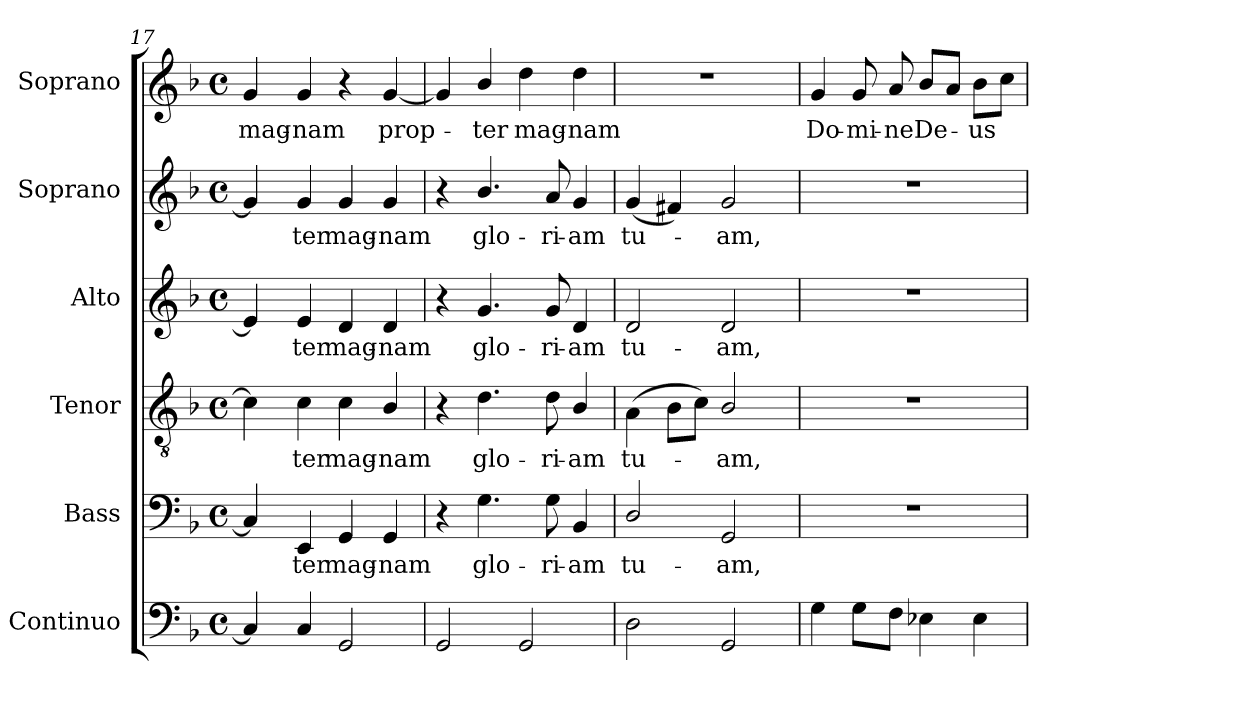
**kern	**kern	**text	**kern	**text	**kern	**text	**kern	**text	**kern	**text
*part6	*part5	*part5	*part4	*part4	*part3	*part3	*part2	*part2	*part1	*part1
*staff6	*staff5	*staff5	*staff4	*staff4	*staff3	*staff3	*staff2	*staff2	*staff1	*staff1
*I"Continuo	*I"Bass	*	*I"Tenor	*	*I"Alto	*	*I"Soprano	*	*I"Soprano	*
*I'Cont.	*I'B.	*	*I'T.	*	*I'A.	*	*I'S.	*	*I'S.	*
*clefF4	*clefF4	*	*clefGv2	*	*clefG2	*	*clefG2	*	*clefG2	*
*	*	*	*ITrd7c12	*	*	*	*	*	*	*
*k[b-]	*k[b-]	*	*k[b-]	*	*k[b-]	*	*k[b-]	*	*k[b-]	*
*F:	*F:	*	*F:	*	*F:	*	*F:	*	*F:	*
*M4/4	*M4/4	*	*M4/4	*	*M4/4	*	*M4/4	*	*M4/4	*
*met(c)	*met(c)	*	*met(c)	*	*met(c)	*	*met(c)	*	*met(c)	*
=17	=17	=17	=17	=17	=17	=17	=17	=17	=17	=17
!	!	!	!	!	!	!	!	!	!	!LO:LY:b:color=#000000
4Ci/]	4Ci/]	.	4Ci\]	.	4ei/]	.	4gi/]	.	4gi/	mag-
!	!	!LO:LY:b:color=#000000	!	!	!	!	!	!	!	!
!	!	!	!	!LO:LY:b:color=#000000	!	!	!	!	!	!
!	!	!	!	!	!	!LO:LY:b:color=#000000	!	!	!	!
!	!	!	!	!	!	!	!	!LO:LY:b:color=#000000	!	!
!	!	!	!	!	!	!	!	!	!	!LO:LY:b:color=#000000
4Ci/	4EEi/	-ter	4Ci\	-ter	4ei/	-ter	4gi/	-ter	4gi/	-nam
!	!	!LO:LY:b:color=#000000	!	!	!	!	!	!	!	!
!	!	!	!	!LO:LY:b:color=#000000	!	!	!	!	!	!
!	!	!	!	!	!	!LO:LY:b:color=#000000	!	!	!	!
!	!	!	!	!	!	!	!	!LO:LY:b:color=#000000	!	!
2GGi/	4GGi/	mag-	4Ci\	mag-	4di/	mag-	4gi/	mag-	4r	.
!	!	!LO:LY:b:color=#000000	!	!	!	!	!	!	!	!
!	!	!	!	!LO:LY:b:color=#000000	!	!	!	!	!	!
!	!	!	!	!	!	!LO:LY:b:color=#000000	!	!	!	!
!	!	!	!	!	!	!	!	!LO:LY:b:color=#000000	!	!
!	!	!	!	!	!	!	!	!	!	!LO:LY:b:color=#000000
.	4GGi/	-nam	4BB-i/	-nam	4di/	-nam	4gi/	-nam	[4gi/	prop-
=18	=18	=18	=18	=18	=18	=18	=18	=18	=18	=18
2GGi/	4r	.	4r	.	4r	.	4r	.	4gi/]	.
!	!	!LO:LY:b:color=#000000	!	!	!	!	!	!	!	!
!	!	!	!	!LO:LY:b:color=#000000	!	!	!	!	!	!
!	!	!	!	!	!	!LO:LY:b:color=#000000	!	!	!	!
!	!	!	!	!	!	!	!	!LO:LY:b:color=#000000	!	!
!	!	!	!	!	!	!	!	!	!	!LO:LY:b:color=#000000
.	4.Gi\	glo-	4.Di\	glo-	4.gi/	glo-	4.b-i/	glo-	4b-i/	-ter
!	!	!	!	!	!	!	!	!	!	!LO:LY:b:color=#000000
2GGi/	.	.	.	.	.	.	.	.	4ddi\	mag-
!	!	!LO:LY:b:color=#000000	!	!	!	!	!	!	!	!
!	!	!	!	!LO:LY:b:color=#000000	!	!	!	!	!	!
!	!	!	!	!	!	!LO:LY:b:color=#000000	!	!	!	!
!	!	!	!	!	!	!	!	!LO:LY:b:color=#000000	!	!
.	8Gi\	-ri-	8Di\	-ri-	8gi/	-ri-	8ai/	-ri-	.	.
!	!	!LO:LY:b:color=#000000	!	!	!	!	!	!	!	!
!	!	!	!	!LO:LY:b:color=#000000	!	!	!	!	!	!
!	!	!	!	!	!	!LO:LY:b:color=#000000	!	!	!	!
!	!	!	!	!	!	!	!	!LO:LY:b:color=#000000	!	!
!	!	!	!	!	!	!	!	!	!	!LO:LY:b:color=#000000
.	4BB-i/	-am	4BB-i/	-am	4di/	-am	4gi/	-am	4ddi\	-nam
=19	=19	=19	=19	=19	=19	=19	=19	=19	=19	=19
!	!	!LO:LY:b:color=#000000	!	!	!	!	!	!	!	!
!	!	!	!	!LO:LY:b:color=#000000	!	!	!	!	!	!
!	!	!	!	!	!	!LO:LY:b:color=#000000	!	!	!	!
!	!	!	!	!	!	!	!	!LO:LY:b:color=#000000	!	!
2Di\	2Di/	tu-	(4AAi\	tu-	2di/	tu-	(4gi/	tu-	1r	.
.	.	.	8BB-i\L	.	.	.	4f#Xi/)	.	.	.
.	.	.	8Ci\J)	.	.	.	.	.	.	.
!	!	!LO:LY:b:color=#000000	!	!	!	!	!	!	!	!
!	!	!	!	!LO:LY:b:color=#000000	!	!	!	!	!	!
!	!	!	!	!	!	!LO:LY:b:color=#000000	!	!	!	!
!	!	!	!	!	!	!	!	!LO:LY:b:color=#000000	!	!
2GGi/	2GGi/	-am,	2BB-i/	-am,	2di/	-am,	2gi/	-am,	.	.
!!LO:LB:g=z
=20	=20	=20	=20	=20	=20	=20	=20	=20	=20	=20
!	!	!	!	!	!	!	!	!	!	!LO:LY:b:color=#000000
4Gi\	1r	.	1r	.	1r	.	1r	.	4gi/	Do-
!	!	!	!	!	!	!	!	!	!	!LO:LY:b:color=#000000
8Gi\L	.	.	.	.	.	.	.	.	8gi/	-mi-
!	!	!	!	!	!	!	!	!	!	!LO:LY:b:color=#000000
8Fi\J	.	.	.	.	.	.	.	.	8ai/	-ne
!	!	!	!	!	!	!	!	!	!	!LO:LY:b:color=#000000
4E-Xi\	.	.	.	.	.	.	.	.	8b-i/L	De-
.	.	.	.	.	.	.	.	.	8ai/J	.
!	!	!	!	!	!	!	!	!	!	!LO:LY:b:color=#000000
4E-i\	.	.	.	.	.	.	.	.	8b-i\L	-us
.	.	.	.	.	.	.	.	.	8cci\J	.
=	=	=	=	=	=	=	=	=	=	=
*-	*-	*-	*-	*-	*-	*-	*-	*-	*-	*-
